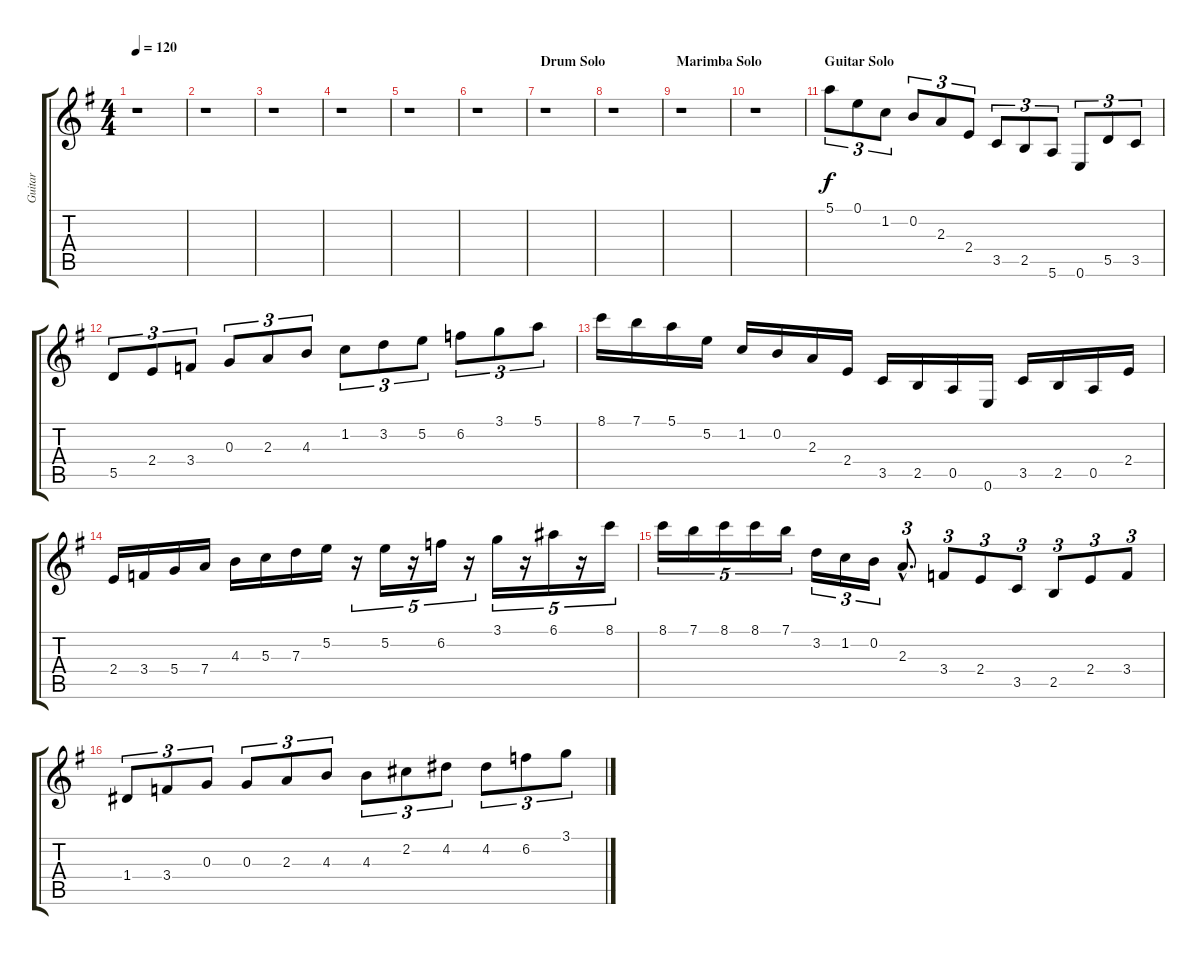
\track ("Guitar" "Guitar") {instrument distortionguitar}
\staff {score tabs}
\tuning (E4 B3 G3 D3 A2 E2) {hide}
\ts (4 4)
\tempo 120
\clef g2
\ks eminor
r.1{dy f} |
r.1 |
r.1 |
r.1 |
r.1 |
r.1 |
\section ("" "Drum Solo")
r.1 |
r.1 |
\section ("" "Marimba Solo")
r.1 |
r.1 |
\section ("" "Guitar Solo")
5.1.8{tu (3 2)} 0.1.8{tu (3 2)} 1.2.8{tu (3 2)} 0.2.8{tu (3 2)} 2.3.8{tu (3 2)} 2.4.8{tu (3 2)} 3.5.8{tu (3 2)} 2.5.8{tu (3 2)} 5.6.8{tu (3 2)} 0.6.8{tu (3 2)} 5.5.8{tu (3 2)} 3.5.8{tu (3 2)} |
5.5.8{tu (3 2)} 2.4.8{tu (3 2)} 3.4.8{tu (3 2)} 0.3.8{tu (3 2)} 2.3.8{tu (3 2)} 4.3.8{tu (3 2)} 1.2.8{tu (3 2)} 3.2.8{tu (3 2)} 5.2.8{tu (3 2)} 6.2.8{tu (3 2)} 3.1.8{tu (3 2)} 5.1.8{tu (3 2)} |
8.1.16 7.1.16 5.1.16 5.2.16 1.2.16 0.2.16 2.3.16 2.4.16 3.5.16 2.5.16 0.5.16 0.6.16 3.5.16 2.5.16 0.5.16 2.4.16 |
2.4.16 3.4.16 5.4.16 7.4.16 4.3.16 5.3.16 7.3.16 5.2.16 r.16{tu (5 4)} 5.2.16{tu (5 4)} r.16{tu (5 4)} 6.2.16{tu (5 4)} r.16{tu (5 4)} 3.1.16{tu (5 4)} r.16{tu (5 4)} 6.1.16{tu (5 4)} r.16{tu (5 4)} 8.1.16{tu (5 4)} |
8.1.16{tu (5 4)} 7.1.16{tu (5 4)} 8.1.16{tu (5 4)} 8.1.16{tu (5 4)} 7.1.16{tu (5 4)} 3.2.16{tu (3 2)} 1.2.16{tu (3 2)} 0.2.16{tu (3 2)} 2.3{hac}.8{d tu (3 2)} 3.4.8{tu (3 2)} 2.4.8{tu (3 2)} 3.5.8{tu (3 2)} 2.5.8{tu (3 2)} 2.4.8{tu (3 2)} 3.4.8{tu (3 2)} |
1.4.8{tu (3 2)} 3.4.8{tu (3 2)} 0.3.8{tu (3 2)} 0.3.8{tu (3 2)} 2.3.8{tu (3 2)} 4.3.8{tu (3 2)} 4.3.8{tu (3 2)} 2.2.8{tu (3 2)} 4.2.8{tu (3 2)} 4.2.8{tu (3 2)} 6.2.8{tu (3 2)} 3.1.8{tu (3 2)}
